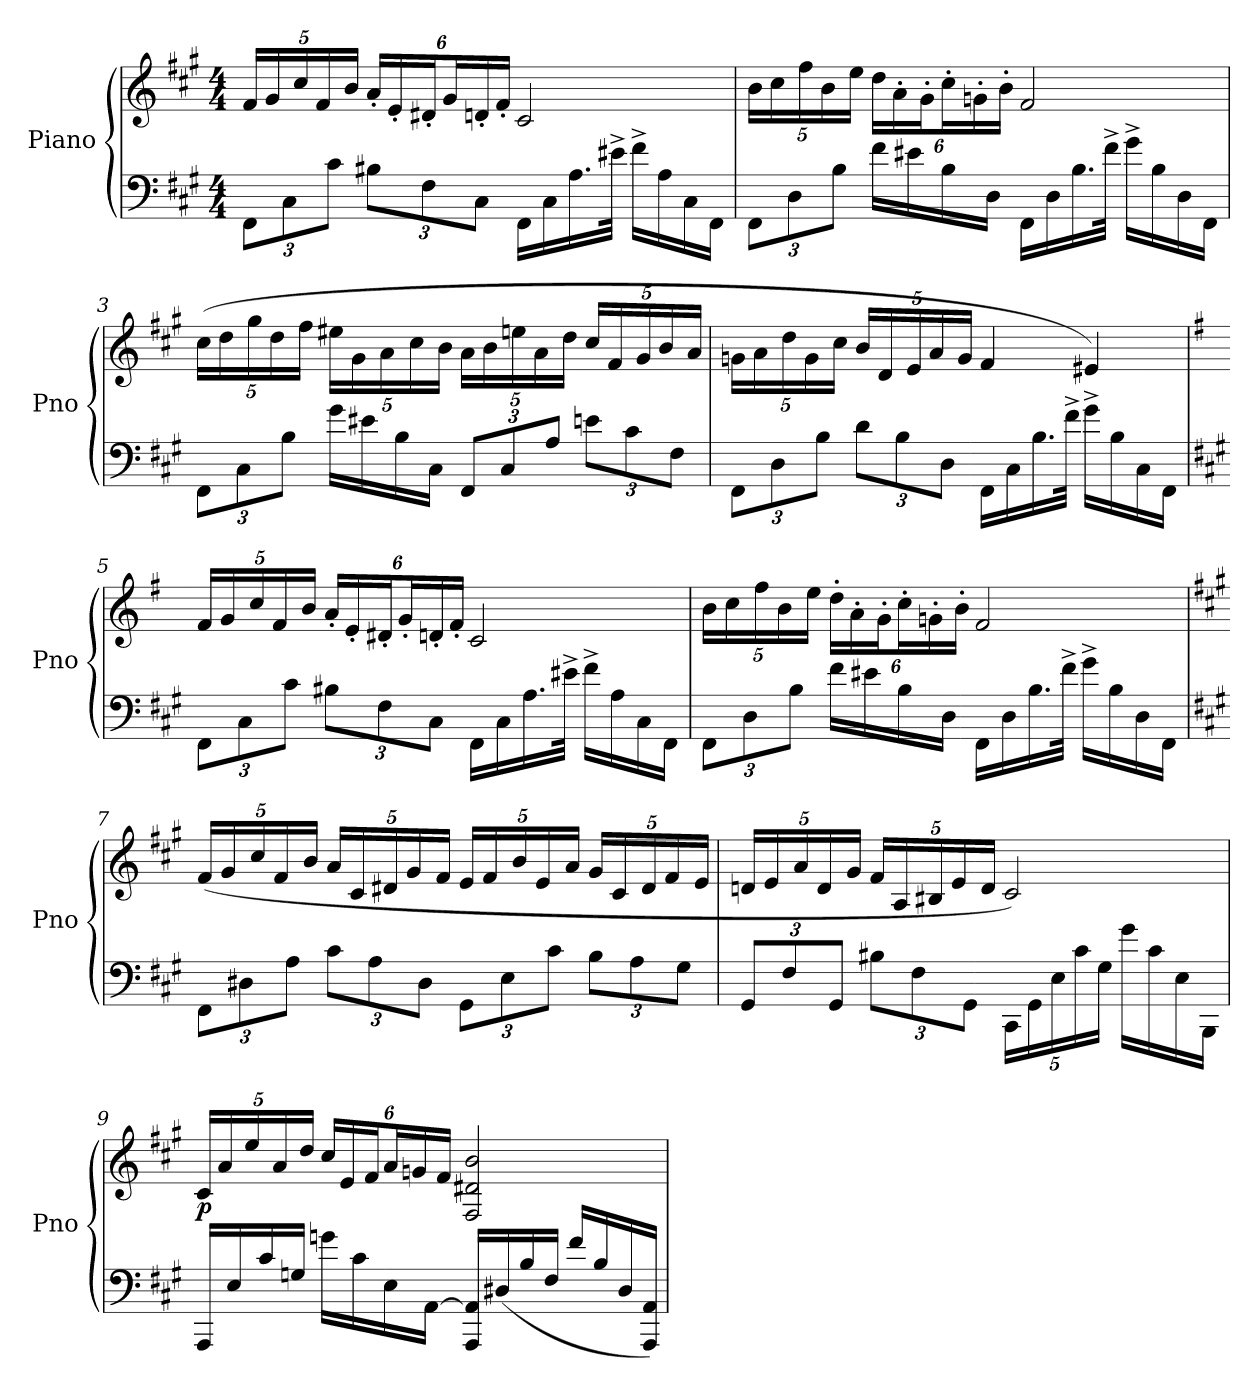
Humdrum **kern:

**kern	**kern	**dynam
*part1	*part1	*part1
*staff2	*staff1	*staff1/2
*I"Piano	*	*
*I'Pno	*	*
*clefF4	*clefG2	*
*k[f#c#g#]	*k[f#c#g#]	*
*M4/4	*M4/4	*
*MM92	*MM92	*
=1	=1	=1
12FF#\L	20f#/LL	.
.	20g#/	.
12C#\	.	.
.	20cc#/	.
.	20f#/	.
12c#\J	.	.
.	20b/JJ	.
12B#X\L	24a'/LL	.
.	24e'/	.
12F#\	24d#X'/J	.
.	24g#/L	.
12C#\J	24dn'/	.
.	24f#'/JJ	.
16FF#\LL	2c#/	.
16C#\	.	.
16.A\	.	.
32e#X^\JJk	.	.
16f#^\LL	.	.
16A\	.	.
16C#\	.	.
16FF#\JJ	.	.
=2	=2	=2
12FF#\L	20b\LL	.
.	20cc#\	.
12D\	.	.
.	20ff#\	.
.	20b\	.
12B\J	.	.
.	20ee\JJ	.
16f#\LL	24dd\LL	.
.	24a'\	.
16e#X\	.	.
.	24g#'\J	.
16B\	24cc#'\L	.
.	24gn'\	.
16D\JJ	.	.
.	24b'\JJ	.
16FF#\LL	2f#/	.
16D\	.	.
16.B\	.	.
32f#^\JJk	.	.
16g#^\LL	.	.
16B\	.	.
16D\	.	.
16FF#\JJ	.	.
=3	=3	=3
12FF#\L	(20cc#\LL	.
.	20dd\	.
12C#\	.	.
.	20gg#\	.
.	20dd\	.
12B\J	.	.
.	20ff#\JJ	.
16g#\LL	20ee#X\LL	.
.	20g#\	.
16e#X\	.	.
.	20a\	.
16B\	.	.
.	20cc#\	.
16C#\JJ	.	.
.	20b\JJ	.
12FF#/L	20a\LL	.
.	20b\	.
12C#/	.	.
.	20een\	.
.	20a\	.
12A/J	.	.
.	20dd\JJ	.
12en\L	20cc#/LL	.
.	20f#/	.
12c#\	.	.
.	20g#/	.
.	20b/	.
12F#\J	.	.
.	20a/JJ	.
=4	=4	=4
12FF#\L	20gn\LL	.
.	20a\	.
12D\	.	.
.	20dd\	.
.	20g\	.
12B\J	.	.
.	20cc#\JJ	.
12d\L	20b/LL	.
.	20d/	.
12B\	.	.
.	20e/	.
.	20a/	.
12D\J	.	.
.	20g/JJ	.
16FF#\LL	4f#/	.
16C#\	.	.
16.B\	.	.
32f#^\JJk	.	.
16g#^\LL	4e#X/)	.
16B\	.	.
16C#\	.	.
16FF#\JJ	.	.
=5	=5	=5
*	*k[f#]	*
12FF#\L	20f#/LL	.
.	20g/	.
12C#\	.	.
.	20cc/	.
.	20f#/	.
12c#\J	.	.
.	20b/JJ	.
12B#X\L	24a'/LL	.
.	24e'/	.
12F#\	24d#X'/J	.
.	24g'/L	.
12C#\J	24dn'/	.
.	24f#'/JJ	.
16FF#\LL	2c/	.
16C#\	.	.
16.A\	.	.
32e#X^\JJk	.	.
16f#^\LL	.	.
16A\	.	.
16C#\	.	.
16FF#\JJ	.	.
=6	=6	=6
12FF#\L	20b\LL	.
.	20cc\	.
12D\	.	.
.	20ff#\	.
.	20b\	.
12B\J	.	.
.	20ee\JJ	.
16f#\LL	24dd'\LL	.
.	24a'\	.
16e#X\	.	.
.	24g'\J	.
16B\	24cc'\L	.
.	24gn'\	.
16D\JJ	.	.
.	24b'\JJ	.
16FF#\LL	2f#/	.
16D\	.	.
16.B\	.	.
32f#^\JJk	.	.
16g#^\LL	.	.
16B\	.	.
16D\	.	.
16FF#\JJ	.	.
=7	=7	=7
*	*k[f#c#g#]	*
12FF#\L	(20f#/LL	mf p
.	20g#/	.
12D#X\	.	.
.	20cc#/	.
.	20f#/	.
12A\J	.	.
.	20b/JJ	.
12c#\L	20a/LL	.
.	20c#/	.
12A\	.	.
.	20d#X/	.
.	20g#/	.
12D#\J	.	.
.	20f#/JJ	.
12GG#\L	20e/LL	.
.	20f#/	.
12E\	.	.
.	20b/	.
.	20e/	.
12c#\J	.	.
.	20a/JJ	.
12B\L	20g#/LL	.
.	20c#/	.
12A\	.	.
.	20d#/	.
.	20f#/	.
12G#\J	.	.
.	20e/JJ	.
=8	=8	=8
12GG#/L	20dn/LL	.
.	20e/	.
12F#/	.	.
.	20a/	.
.	20d/	.
12GG#/J	.	.
.	20g#/JJ	.
12B#X\L	20f#/LL	.
.	20A/	.
12F#\	.	.
.	20B#X/	.
.	20e/	.
12GG#\J	.	.
.	20d/JJ	.
20CC#\LL	2c#/)	.
20GG#\	.	.
20E\	.	.
20c#\	.	.
20G#\JJ	.	.
16g#\LL	.	.
16c#\	.	.
16E\	.	.
16BBB\JJ	.	.
=9	=9	=9
16AAA/LL	20c#/LL	p
.	20a/	.
16E/	.	.
.	20ee/	.
16c#/	.	.
.	20a/	.
16Gn/JJ	.	.
.	20dd/JJ	.
16gn\LL	24cc#/LL	.
.	24e/	.
16c#\	.	.
.	24f#/J	.
16E\	24a/L	.
.	24gn/	.
[16AA\JJ	.	.
.	24f#/JJ	.
16AAA/ 16AA]/LL	2F#/ 2d#X/ 2b/	.
(16D#X/	.	.
16B/	.	.
16F#/JJ	.	.
16f#/LL	.	.
16B/	.	.
16D#/	.	.
16AAA/ 16AA/JJ)	.	.
=	=	=
*-	*-	*-
